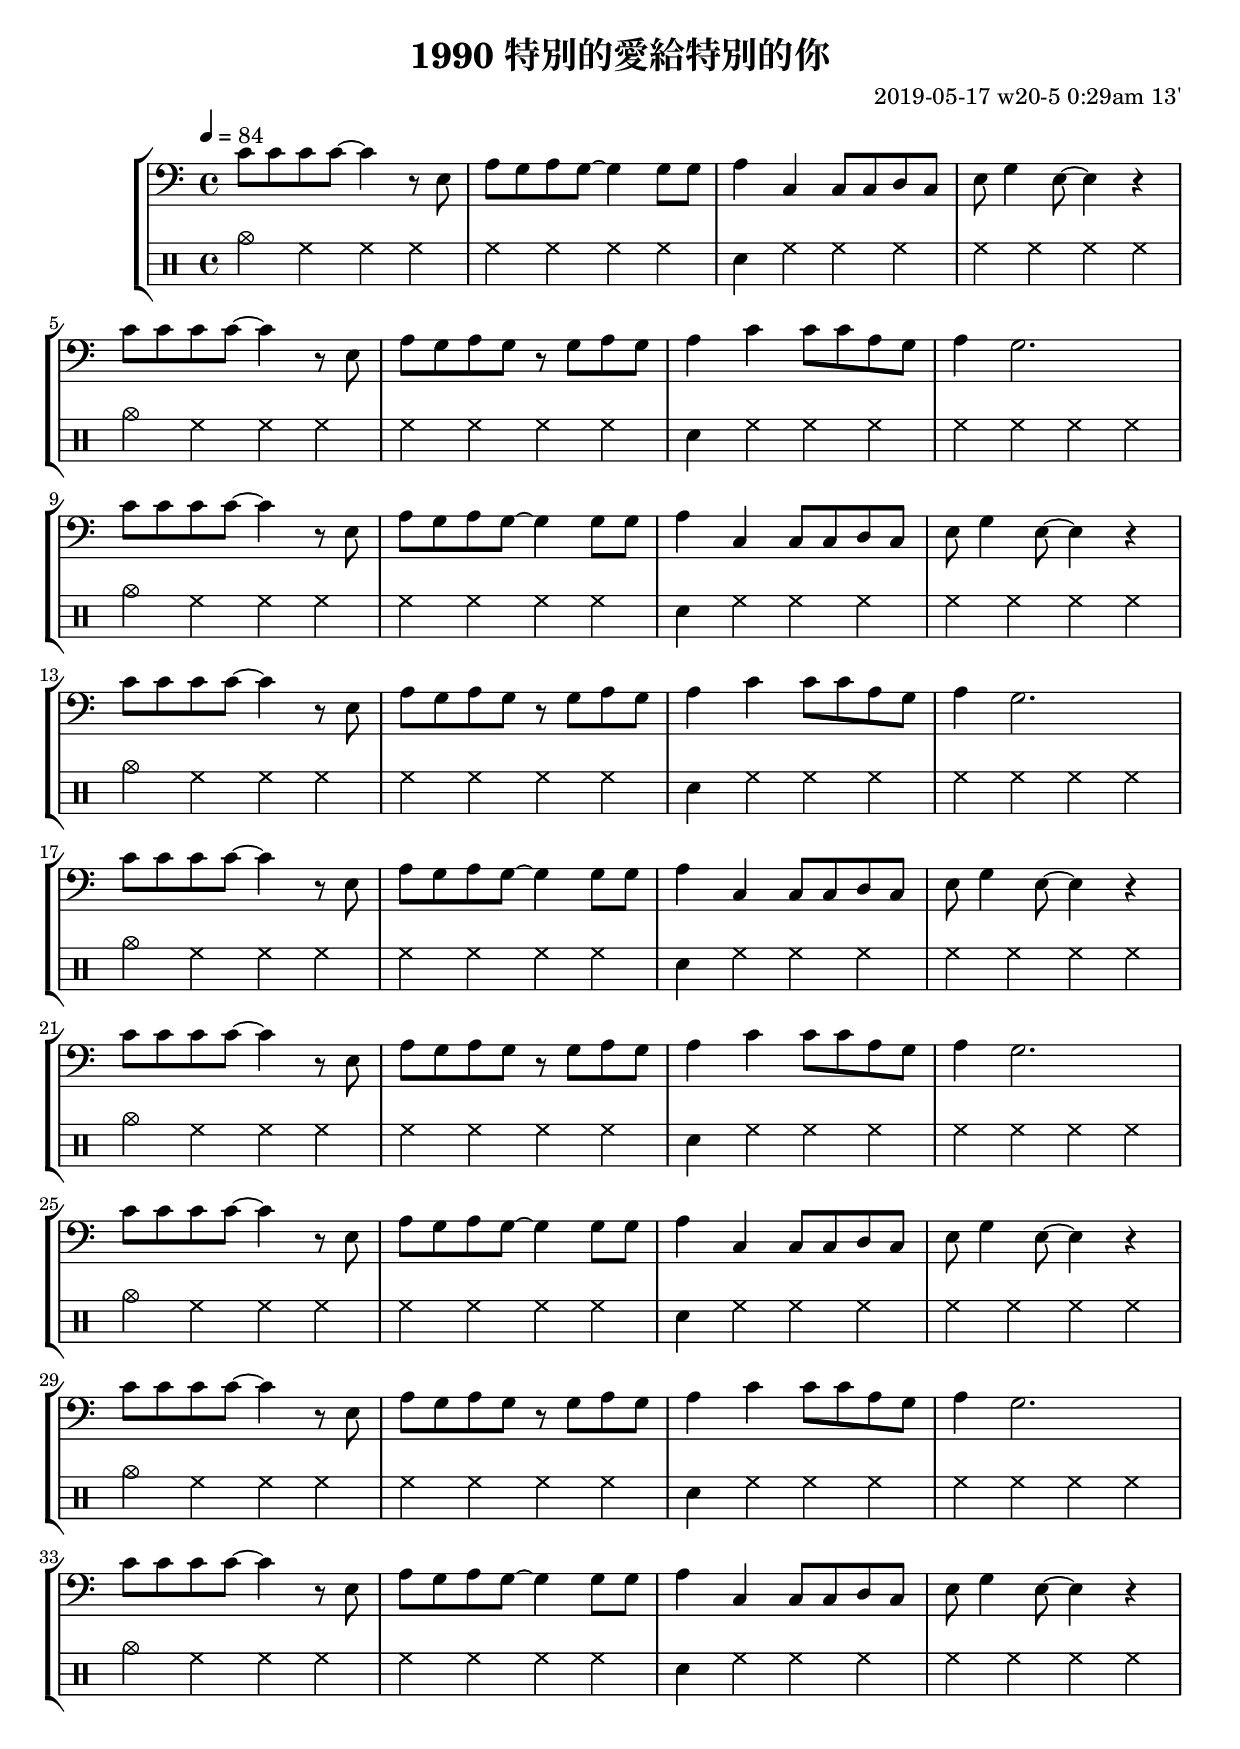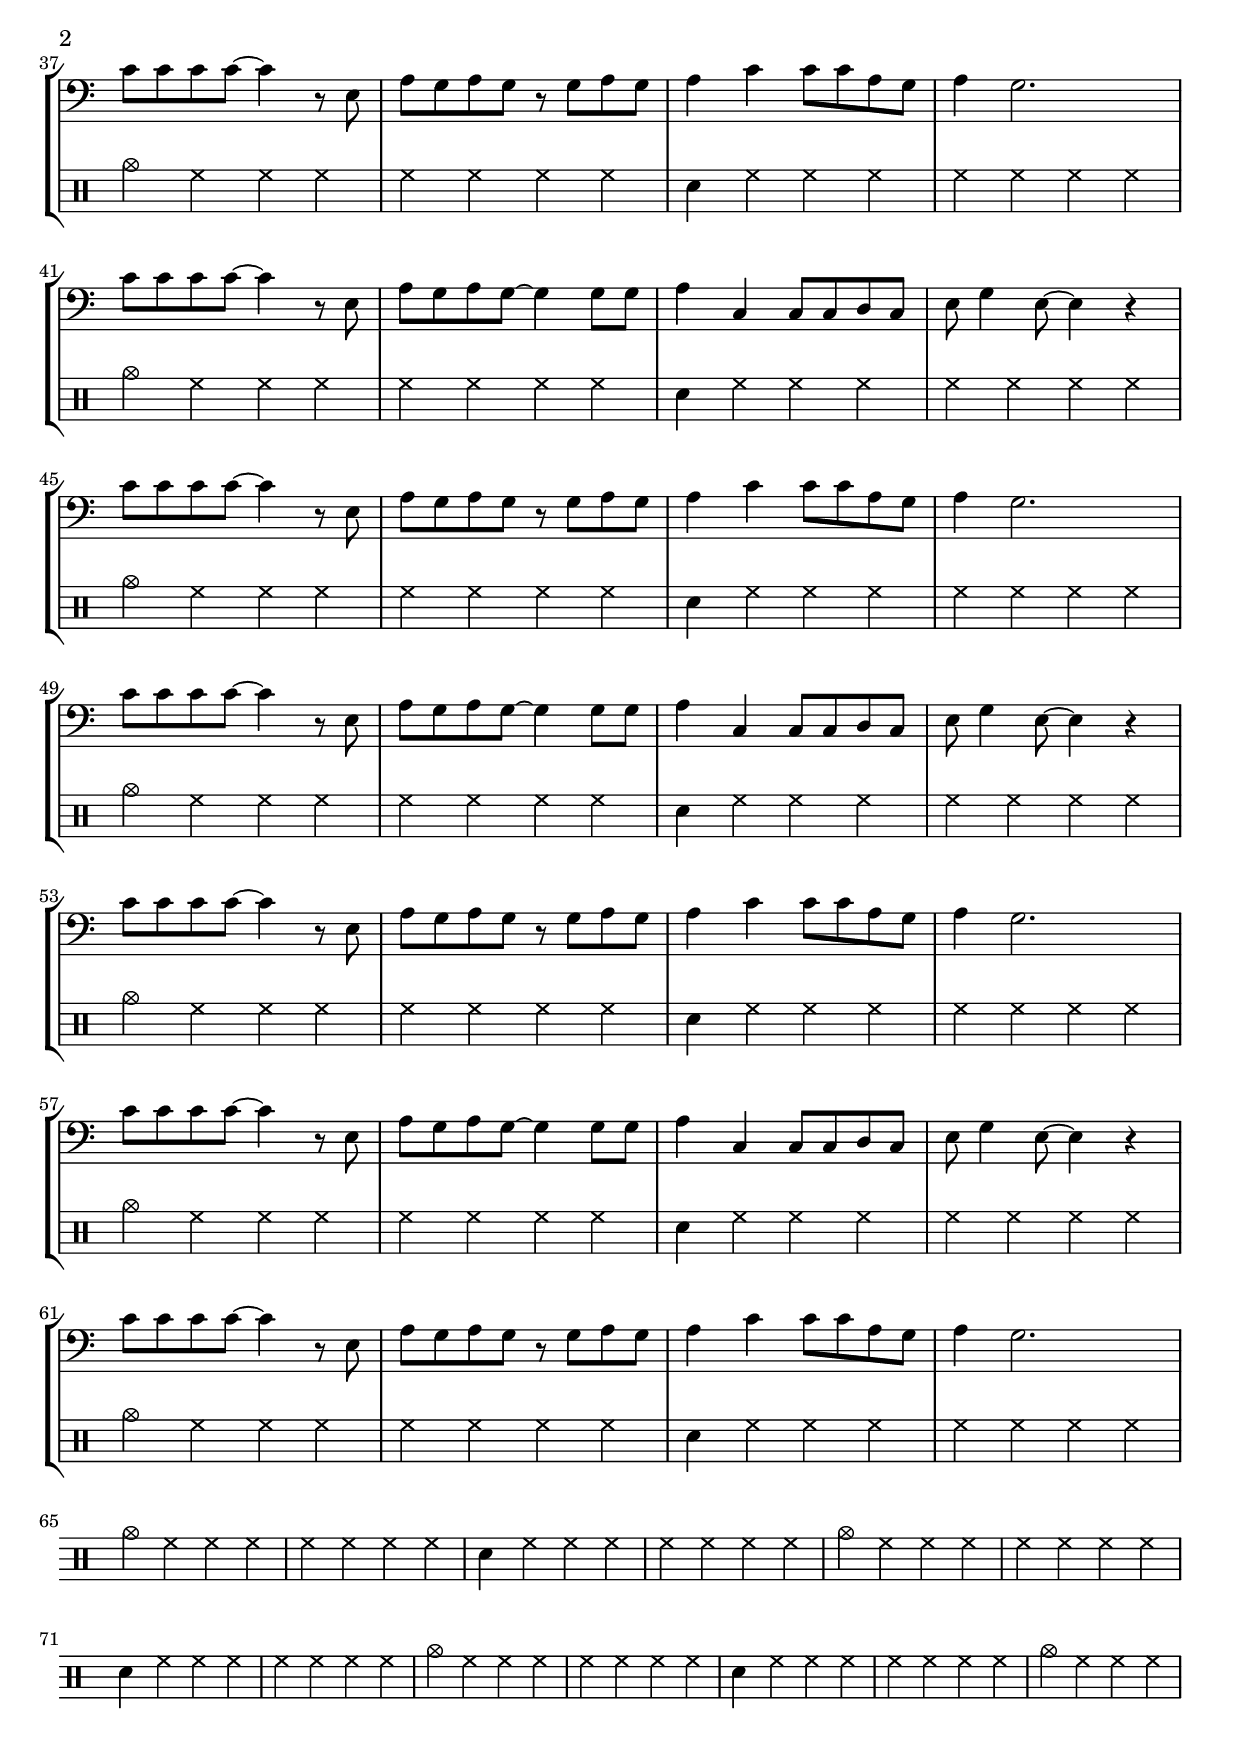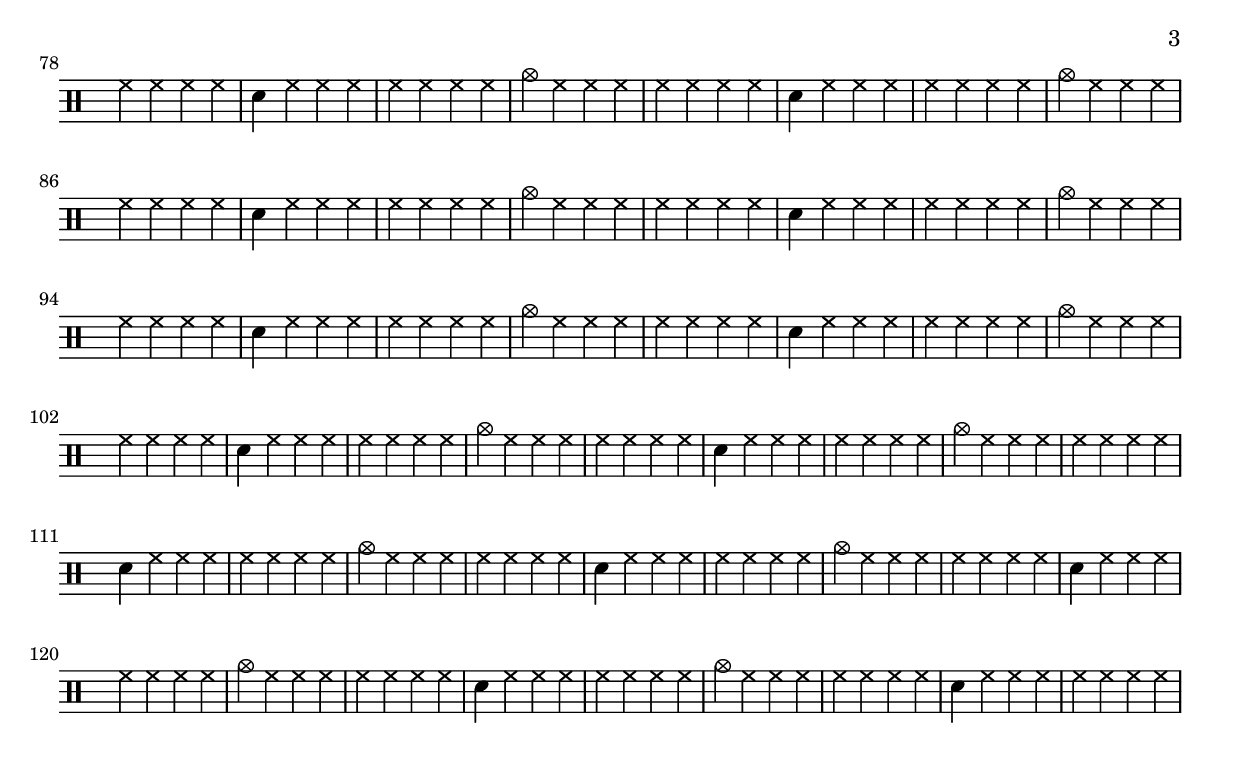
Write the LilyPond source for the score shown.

\header {
  title = "1990 特別的愛給特別的你"
  composer = "2019-05-17 w20-5 0:29am 13'"
}
\language english

repeatTimes = 1
%60s/84 beats * 9 bars*4 beats per bar*10 times = 0.7 * 360

%2019/08/14 w33/3 3:45am
metronome = \drummode{
 crashcymbal hh hh hh |
 hh hh hh hh |
 sn hh hh hh |
 hh hh hh hh |
 cymc hh hh hh |
 hh hh hh hh |
 sn hh hh hh |
 hh hh hh hh |
 %hh hh hh hh |

crashcymbal hh hh hh |
 hh hh hh hh |
 sn hh hh hh |
 hh hh hh hh |
 cymc hh hh hh |
 hh hh hh hh |
 sn hh hh hh |
 hh hh hh hh |

 crashcymbal hh hh hh |
 hh hh hh hh |
 sn hh hh hh |
 hh hh hh hh |
 cymc hh hh hh |
 hh hh hh hh |
 sn hh hh hh |
 hh hh hh hh |
 %hh hh hh hh |

crashcymbal hh hh hh |
 hh hh hh hh |
 sn hh hh hh |
 hh hh hh hh |
 cymc hh hh hh |
 hh hh hh hh |
 sn hh hh hh |
 hh hh hh hh |

 %4
 
 crashcymbal hh hh hh |
 hh hh hh hh |
 sn hh hh hh |
 hh hh hh hh |
 cymc hh hh hh |
 hh hh hh hh |
 sn hh hh hh |
 hh hh hh hh |
 %hh hh hh hh |

crashcymbal hh hh hh |
 hh hh hh hh |
 sn hh hh hh |
 hh hh hh hh |
 cymc hh hh hh |
 hh hh hh hh |
 sn hh hh hh |
 hh hh hh hh |

 crashcymbal hh hh hh |
 hh hh hh hh |
 sn hh hh hh |
 hh hh hh hh |
 cymc hh hh hh |
 hh hh hh hh |
 sn hh hh hh |
 hh hh hh hh |
 %hh hh hh hh |

crashcymbal hh hh hh |
 hh hh hh hh |
 sn hh hh hh |
 hh hh hh hh |
 cymc hh hh hh |
 hh hh hh hh |
 sn hh hh hh |
 hh hh hh hh |

 %8

 crashcymbal hh hh hh |
 hh hh hh hh |
 sn hh hh hh |
 hh hh hh hh |
 cymc hh hh hh |
 hh hh hh hh |
 sn hh hh hh |
 hh hh hh hh |
 %hh hh hh hh |

crashcymbal hh hh hh |
 hh hh hh hh |
 sn hh hh hh |
 hh hh hh hh |
 cymc hh hh hh |
 hh hh hh hh |
 sn hh hh hh |
 hh hh hh hh |

 crashcymbal hh hh hh |
 hh hh hh hh |
 sn hh hh hh |
 hh hh hh hh |
 cymc hh hh hh |
 hh hh hh hh |
 sn hh hh hh |
 hh hh hh hh |
 %hh hh hh hh |

crashcymbal hh hh hh |
 hh hh hh hh |
 sn hh hh hh |
 hh hh hh hh |
 cymc hh hh hh |
 hh hh hh hh |
 sn hh hh hh |
 hh hh hh hh |

 %4
 
 crashcymbal hh hh hh |
 hh hh hh hh |
 sn hh hh hh |
 hh hh hh hh |
 cymc hh hh hh |
 hh hh hh hh |
 sn hh hh hh |
 hh hh hh hh |
 %hh hh hh hh |

crashcymbal hh hh hh |
 hh hh hh hh |
 sn hh hh hh |
 hh hh hh hh |
 cymc hh hh hh |
 hh hh hh hh |
 sn hh hh hh |
 hh hh hh hh |

 crashcymbal hh hh hh |
 hh hh hh hh |
 sn hh hh hh |
 hh hh hh hh |
 cymc hh hh hh |
 hh hh hh hh |
 sn hh hh hh |
 hh hh hh hh |
 %hh hh hh hh |

crashcymbal hh hh hh |
 hh hh hh hh |
 sn hh hh hh |
 hh hh hh hh |
 cymc hh hh hh |
 hh hh hh hh |
 sn hh hh hh |
 hh hh hh hh |

 %16


}

brokenChord =  \transpose c c' {
  c e g e |
  c e g e |
  c e g e |
  c e g e |
  c e g e |
  c e g e |
  c e g e |
  c e g e |
  % c e g e |

   c e g e |
  c e g e |
  c e g e |
  c e g e |
  c e g e |
  c e g e |
  c e g e |
  c e g e |

  c e g e |
  c e g e |
  c e g e |
  c e g e |
  c e g e |
  c e g e |
  c e g e |
  c e g e |
  % c e g e |

   c e g e |
  c e g e |
  c e g e |
  c e g e |
  c e g e |
  c e g e |
  c e g e |
  c e g e |

  %4

   c e g e |
  c e g e |
  c e g e |
  c e g e |
  c e g e |
  c e g e |
  c e g e |
  c e g e |
  % c e g e |

   c e g e |
  c e g e |
  c e g e |
  c e g e |
  c e g e |
  c e g e |
  c e g e |
  c e g e |

  c e g e |
  c e g e |
  c e g e |
  c e g e |
  c e g e |
  c e g e |
  c e g e |
  c e g e |
  % c e g e |

   c e g e |
  c e g e |
  c e g e |
  c e g e |
  c e g e |
  c e g e |
  c e g e |
  c e g e |
%8

}

#(define (myDynamics dynamic)
    (if (equal? dynamic "rfz")
      0.9
      (default-dynamic-absolute-volume dynamic)))



\score {
  \new StaffGroup <<



  \transpose c c{ %as

  %2019/08/15 w32/4 11:52am
  %\new Staff \with {midiInstrument = #"acoustic guitar (steel)"}
 % \new Staff \with {midiInstrument = #"overdriven guitar"}
  %\new Staff \with {midiInstrument = #"flute"}

 % \set Score.dynamicAbsoluteVolumeFunction = #myDynamics
  %\relative c'
   {
    \key c \major
    \clef bass
    \tempo 4=84
    
    
    \repeat unfold \repeatTimes {
    c'8 c' c' c' ~ c'4 r8 e|
    a g a g~ g4 

    g8 g |
    a4 c c8 c d c|
    e g4 e8~ e4 r | \break

    c'8 c' c' c' ~ c'4 r8 e| 
    a g a g r g a g
    a4 c' c'8 c' a g
    a4 g2.%~ | g1 |
     \break

    c'8 c' c' c' ~ c'4 r8 e|
    a g a g~ g4 

    g8 g |
    a4 c c8 c d c|
    e g4 e8~ e4 r | \break

    c'8 c' c' c' ~ c'4 r8 e| 
    a g a g r g a g
    a4 c' c'8 c' a g
    a4 g2.%~ | g1 |
     \break

     %4
c'8 c' c' c' ~ c'4 r8 e|
    a g a g~ g4 

    g8 g |
    a4 c c8 c d c|
    e g4 e8~ e4 r | \break

    c'8 c' c' c' ~ c'4 r8 e| 
    a g a g r g a g
    a4 c' c'8 c' a g
    a4 g2.%~ | g1 |
     \break

    c'8 c' c' c' ~ c'4 r8 e|
    a g a g~ g4 

    g8 g |
    a4 c c8 c d c|
    e g4 e8~ e4 r | \break

    c'8 c' c' c' ~ c'4 r8 e| 
    a g a g r g a g
    a4 c' c'8 c' a g
    a4 g2.%~ | g1 |
     \break

     %8

     c'8 c' c' c' ~ c'4 r8 e|
    a g a g~ g4 

    g8 g |
    a4 c c8 c d c|
    e g4 e8~ e4 r | \break

    c'8 c' c' c' ~ c'4 r8 e| 
    a g a g r g a g
    a4 c' c'8 c' a g
    a4 g2.%~ | g1 |
     \break

    c'8 c' c' c' ~ c'4 r8 e|
    a g a g~ g4 

    g8 g |
    a4 c c8 c d c|
    e g4 e8~ e4 r | \break

    c'8 c' c' c' ~ c'4 r8 e| 
    a g a g r g a g
    a4 c' c'8 c' a g
    a4 g2.%~ | g1 |
     \break

     %4
c'8 c' c' c' ~ c'4 r8 e|
    a g a g~ g4 

    g8 g |
    a4 c c8 c d c|
    e g4 e8~ e4 r | \break

    c'8 c' c' c' ~ c'4 r8 e| 
    a g a g r g a g
    a4 c' c'8 c' a g
    a4 g2.%~ | g1 |
     \break

    c'8 c' c' c' ~ c'4 r8 e|
    a g a g~ g4 

    g8 g |
    a4 c c8 c d c|
    e g4 e8~ e4 r | \break

    c'8 c' c' c' ~ c'4 r8 e| 
    a g a g r g a g
    a4 c' c'8 c' a g
    a4 g2.%~ | g1 |
     \break
   

    
    }


    }



  }

  \drums {\repeat unfold \repeatTimes \metronome}
  
  %\new Staff {\repeat unfold \repeatTimes \brokenChord}
  >>

  \layout {}
  \midi {}
}